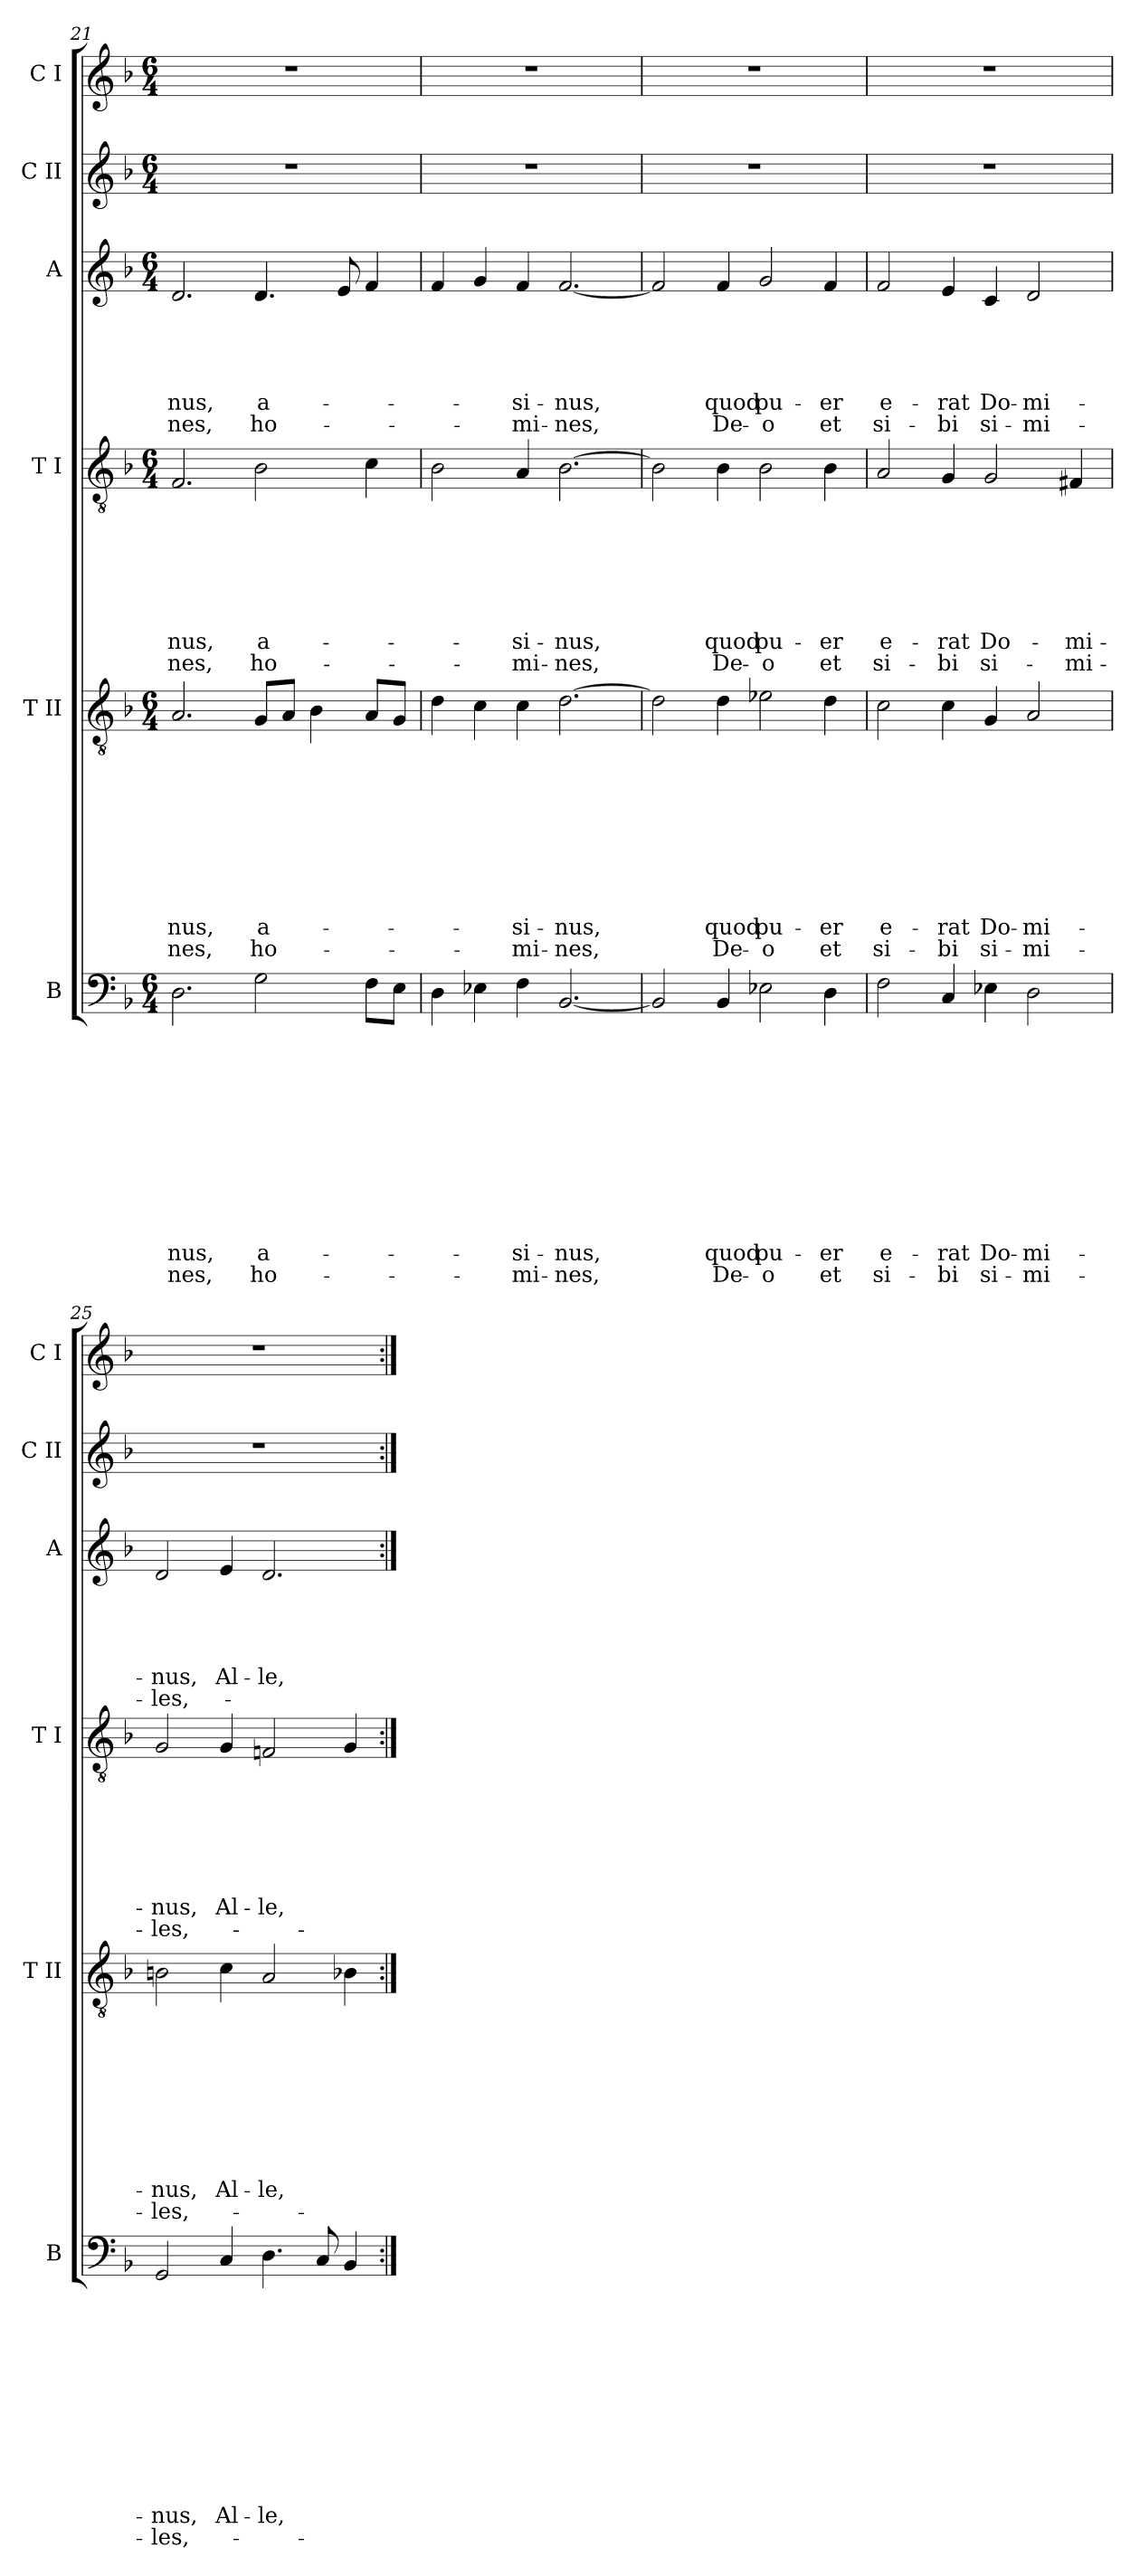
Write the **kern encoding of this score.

**kern	**text	**text	**text	**text	**text	**text	**text	**text	**text	**text	**text	**text	**kern	**text	**text	**text	**text	**text	**text	**text	**text	**text	**text	**kern	**text	**text	**text	**text	**text	**text	**text	**text	**kern	**text	**text	**text	**text	**text	**text	**kern	**kern
*part6	*part6	*part6	*part6	*part6	*part6	*part6	*part6	*part6	*part6	*part6	*part6	*part6	*part5	*part5	*part5	*part5	*part5	*part5	*part5	*part5	*part5	*part5	*part5	*part4	*part4	*part4	*part4	*part4	*part4	*part4	*part4	*part4	*part3	*part3	*part3	*part3	*part3	*part3	*part3	*part2	*part1
*staff6	*staff6	*staff6	*staff6	*staff6	*staff6	*staff6	*staff6	*staff6	*staff6	*staff6	*staff6	*staff6	*staff5	*staff5	*staff5	*staff5	*staff5	*staff5	*staff5	*staff5	*staff5	*staff5	*staff5	*staff4	*staff4	*staff4	*staff4	*staff4	*staff4	*staff4	*staff4	*staff4	*staff3	*staff3	*staff3	*staff3	*staff3	*staff3	*staff3	*staff2	*staff1
*I"B	*	*	*	*	*	*	*	*	*	*	*	*	*I"T II	*	*	*	*	*	*	*	*	*	*	*I"T I	*	*	*	*	*	*	*	*	*I"A	*	*	*	*	*	*	*I"C II	*I"C I
*I'B	*	*	*	*	*	*	*	*	*	*	*	*	*I'T II	*	*	*	*	*	*	*	*	*	*	*I'T I	*	*	*	*	*	*	*	*	*I'A	*	*	*	*	*	*	*I'C II	*I'C I
*clefF4	*	*	*	*	*	*	*	*	*	*	*	*	*clefGv2	*	*	*	*	*	*	*	*	*	*	*clefGv2	*	*	*	*	*	*	*	*	*clefG2	*	*	*	*	*	*	*clefG2	*clefG2
*k[b-]	*	*	*	*	*	*	*	*	*	*	*	*	*k[b-]	*	*	*	*	*	*	*	*	*	*	*k[b-]	*	*	*	*	*	*	*	*	*k[b-]	*	*	*	*	*	*	*k[b-]	*k[b-]
*F:	*	*	*	*	*	*	*	*	*	*	*	*	*F:	*	*	*	*	*	*	*	*	*	*	*F:	*	*	*	*	*	*	*	*	*F:	*	*	*	*	*	*	*F:	*F:
*M6/4	*	*	*	*	*	*	*	*	*	*	*	*	*M6/4	*	*	*	*	*	*	*	*	*	*	*M6/4	*	*	*	*	*	*	*	*	*M6/4	*	*	*	*	*	*	*M6/4	*M6/4
=21	=21	=21	=21	=21	=21	=21	=21	=21	=21	=21	=21	=21	=21	=21	=21	=21	=21	=21	=21	=21	=21	=21	=21	=21	=21	=21	=21	=21	=21	=21	=21	=21	=21	=21	=21	=21	=21	=21	=21	=21	=21
!	!	!	!	!	!	!	!	!	!	!	!LO:LY:b	!LO:LY:b	!	!	!	!	!	!	!	!	!	!LO:LY:b	!LO:LY:b	!	!	!	!	!	!	!	!LO:LY:b	!LO:LY:b	!	!	!	!	!	!LO:LY:b	!LO:LY:b	!	!
2.D\	.	.	.	.	.	.	.	.	.	.	-nus,	-nes,	2.A/	.	.	.	.	.	.	.	.	-nus,	-nes,	2.F/	.	.	.	.	.	.	-nus,	-nes,	2.d/	.	.	.	.	-nus,	-nes,	1.r	1.r
!	!	!	!	!	!	!	!	!	!	!	!LO:LY:b	!LO:LY:b	!	!	!	!	!	!	!	!	!	!LO:LY:b	!LO:LY:b	!	!	!	!	!	!	!	!LO:LY:b	!LO:LY:b	!	!	!	!	!	!LO:LY:b	!LO:LY:b	!	!
2G\	.	.	.	.	.	.	.	.	.	.	a-	ho-	8G/L	.	.	.	.	.	.	.	.	a-	ho-	2B-\	.	.	.	.	.	.	a-	ho-	4.d/	.	.	.	.	a-	ho-	.	.
.	.	.	.	.	.	.	.	.	.	.	.	.	8A/J	.	.	.	.	.	.	.	.	.	.	.	.	.	.	.	.	.	.	.	.	.	.	.	.	.	.	.	.
.	.	.	.	.	.	.	.	.	.	.	.	.	4B-\	.	.	.	.	.	.	.	.	.	.	.	.	.	.	.	.	.	.	.	.	.	.	.	.	.	.	.	.
.	.	.	.	.	.	.	.	.	.	.	.	.	.	.	.	.	.	.	.	.	.	.	.	.	.	.	.	.	.	.	.	.	8e/	.	.	.	.	.	.	.	.
8F\L	.	.	.	.	.	.	.	.	.	.	.	.	8A/L	.	.	.	.	.	.	.	.	.	.	4c\	.	.	.	.	.	.	.	.	4f/	.	.	.	.	.	.	.	.
8E\J	.	.	.	.	.	.	.	.	.	.	.	.	8G/J	.	.	.	.	.	.	.	.	.	.	.	.	.	.	.	.	.	.	.	.	.	.	.	.	.	.	.	.
=22	=22	=22	=22	=22	=22	=22	=22	=22	=22	=22	=22	=22	=22	=22	=22	=22	=22	=22	=22	=22	=22	=22	=22	=22	=22	=22	=22	=22	=22	=22	=22	=22	=22	=22	=22	=22	=22	=22	=22	=22	=22
4D\	.	.	.	.	.	.	.	.	.	.	.	.	4d\	.	.	.	.	.	.	.	.	.	.	2B-\	.	.	.	.	.	.	.	.	4f/	.	.	.	.	.	.	1.r	1.r
4E-X\	.	.	.	.	.	.	.	.	.	.	.	.	4c\	.	.	.	.	.	.	.	.	.	.	.	.	.	.	.	.	.	.	.	4g/	.	.	.	.	.	.	.	.
!	!	!	!	!	!	!	!	!	!	!	!LO:LY:b	!LO:LY:b	!	!	!	!	!	!	!	!	!	!LO:LY:b	!LO:LY:b	!	!	!	!	!	!	!	!LO:LY:b	!LO:LY:b	!	!	!	!	!	!LO:LY:b	!LO:LY:b	!	!
4F\	.	.	.	.	.	.	.	.	.	.	-si-	-mi-	4c\	.	.	.	.	.	.	.	.	-si-	-mi-	4A/	.	.	.	.	.	.	-si-	-mi-	4f/	.	.	.	.	-si-	-mi-	.	.
!	!	!	!	!	!	!	!	!	!	!	!LO:LY:b	!LO:LY:b	!	!	!	!	!	!	!	!	!	!LO:LY:b	!LO:LY:b	!	!	!	!	!	!	!	!LO:LY:b	!LO:LY:b	!	!	!	!	!	!LO:LY:b	!LO:LY:b	!	!
[<2.BB-/	.	.	.	.	.	.	.	.	.	.	-nus,	-nes,	[>2.d\	.	.	.	.	.	.	.	.	-nus,	-nes,	[>2.B-\	.	.	.	.	.	.	-nus,	-nes,	[<2.f/	.	.	.	.	-nus,	-nes,	.	.
=23	=23	=23	=23	=23	=23	=23	=23	=23	=23	=23	=23	=23	=23	=23	=23	=23	=23	=23	=23	=23	=23	=23	=23	=23	=23	=23	=23	=23	=23	=23	=23	=23	=23	=23	=23	=23	=23	=23	=23	=23	=23
2BB-/]	.	.	.	.	.	.	.	.	.	.	.	.	2d\]	.	.	.	.	.	.	.	.	.	.	2B-\]	.	.	.	.	.	.	.	.	2f/]	.	.	.	.	.	.	1.r	1.r
!	!	!	!	!	!	!	!	!	!	!	!LO:LY:b	!LO:LY:b	!	!	!	!	!	!	!	!	!	!LO:LY:b	!LO:LY:b	!	!	!	!	!	!	!	!LO:LY:b	!LO:LY:b	!	!	!	!	!	!LO:LY:b	!LO:LY:b	!	!
4BB-/	.	.	.	.	.	.	.	.	.	.	quod	De-	4d\	.	.	.	.	.	.	.	.	quod	De-	4B-\	.	.	.	.	.	.	quod	De-	4f/	.	.	.	.	quod	De-	.	.
!	!	!	!	!	!	!	!	!	!	!	!LO:LY:b	!LO:LY:b	!	!	!	!	!	!	!	!	!	!LO:LY:b	!LO:LY:b	!	!	!	!	!	!	!	!LO:LY:b	!LO:LY:b	!	!	!	!	!	!LO:LY:b	!LO:LY:b	!	!
2E-X\	.	.	.	.	.	.	.	.	.	.	pu-	-o	2e-X\	.	.	.	.	.	.	.	.	pu-	-o	2B-\	.	.	.	.	.	.	pu-	-o	2g/	.	.	.	.	pu-	-o	.	.
!	!	!	!	!	!	!	!	!	!	!	!LO:LY:b	!LO:LY:b	!	!	!	!	!	!	!	!	!	!LO:LY:b	!LO:LY:b	!	!	!	!	!	!	!	!LO:LY:b	!LO:LY:b	!	!	!	!	!	!LO:LY:b	!LO:LY:b	!	!
4D\	.	.	.	.	.	.	.	.	.	.	-er	et	4d\	.	.	.	.	.	.	.	.	-er	et	4B-\	.	.	.	.	.	.	-er	et	4f/	.	.	.	.	-er	et	.	.
=24	=24	=24	=24	=24	=24	=24	=24	=24	=24	=24	=24	=24	=24	=24	=24	=24	=24	=24	=24	=24	=24	=24	=24	=24	=24	=24	=24	=24	=24	=24	=24	=24	=24	=24	=24	=24	=24	=24	=24	=24	=24
!	!	!	!	!	!	!	!	!	!	!	!LO:LY:b	!LO:LY:b	!	!	!	!	!	!	!	!	!	!LO:LY:b	!LO:LY:b	!	!	!	!	!	!	!	!LO:LY:b	!LO:LY:b	!	!	!	!	!	!LO:LY:b	!LO:LY:b	!	!
2F\	.	.	.	.	.	.	.	.	.	.	e-	si-	2c\	.	.	.	.	.	.	.	.	e-	si-	2A/	.	.	.	.	.	.	e-	si-	2f/	.	.	.	.	e-	si-	1.r	1.r
!	!	!	!	!	!	!	!	!	!	!	!LO:LY:b	!LO:LY:b	!	!	!	!	!	!	!	!	!	!LO:LY:b	!LO:LY:b	!	!	!	!	!	!	!	!LO:LY:b	!LO:LY:b	!	!	!	!	!	!LO:LY:b	!LO:LY:b	!	!
4C/	.	.	.	.	.	.	.	.	.	.	-rat	-bi	4c\	.	.	.	.	.	.	.	.	-rat	-bi	4G/	.	.	.	.	.	.	-rat	-bi	4e/	.	.	.	.	-rat	-bi	.	.
!	!	!	!	!	!	!	!	!	!	!	!LO:LY:b	!LO:LY:b	!	!	!	!	!	!	!	!	!	!LO:LY:b	!LO:LY:b	!	!	!	!	!	!	!	!LO:LY:b	!LO:LY:b	!	!	!	!	!	!LO:LY:b	!LO:LY:b	!	!
4E-X\	.	.	.	.	.	.	.	.	.	.	Do-	si-	4G/	.	.	.	.	.	.	.	.	Do-	si-	2G/	.	.	.	.	.	.	Do-	si-	4c/	.	.	.	.	Do-	si-	.	.
!	!	!	!	!	!	!	!	!	!	!	!LO:LY:b	!LO:LY:b	!	!	!	!	!	!	!	!	!	!LO:LY:b	!LO:LY:b	!	!	!	!	!	!	!	!	!	!	!	!	!	!	!LO:LY:b	!LO:LY:b	!	!
2D\	.	.	.	.	.	.	.	.	.	.	-mi-	-mi-	2A/	.	.	.	.	.	.	.	.	-mi-	-mi-	.	.	.	.	.	.	.	.	.	2d/	.	.	.	.	-mi-	-mi-	.	.
!	!	!	!	!	!	!	!	!	!	!	!	!	!	!	!	!	!	!	!	!	!	!	!	!	!	!	!	!	!	!	!LO:LY:b	!LO:LY:b	!	!	!	!	!	!	!	!	!
.	.	.	.	.	.	.	.	.	.	.	.	.	.	.	.	.	.	.	.	.	.	.	.	4F#X/	.	.	.	.	.	.	-mi-	-mi-	.	.	.	.	.	.	.	.	.
!!LO:LB:g=z
=25	=25	=25	=25	=25	=25	=25	=25	=25	=25	=25	=25	=25	=25	=25	=25	=25	=25	=25	=25	=25	=25	=25	=25	=25	=25	=25	=25	=25	=25	=25	=25	=25	=25	=25	=25	=25	=25	=25	=25	=25	=25
!	!	!	!	!	!	!	!	!	!	!	!LO:LY:b	!LO:LY:b	!	!	!	!	!	!	!	!	!	!LO:LY:b	!LO:LY:b	!	!	!	!	!	!	!	!LO:LY:b	!LO:LY:b	!	!	!	!	!	!LO:LY:b	!LO:LY:b	!	!
2GG/	.	.	.	.	.	.	.	.	.	.	-nus,	-les,-	2Bn\	.	.	.	.	.	.	.	.	-nus,	-les,-	2G/	.	.	.	.	.	.	-nus,	-les,-	2d/	.	.	.	.	-nus,	-les,-	1.r	1.r
!	!	!	!	!	!	!	!	!	!	!	!LO:LY:b	!	!	!	!	!	!	!	!	!	!	!LO:LY:b	!	!	!	!	!	!	!	!	!LO:LY:b	!	!	!	!	!	!	!LO:LY:b	!	!	!
4C/	.	.	.	.	.	.	.	.	.	.	Al-	.	4c\	.	.	.	.	.	.	.	.	Al-	.	4G/	.	.	.	.	.	.	Al-	.	4e/	.	.	.	.	Al-	.	.	.
!	!	!	!	!	!	!	!	!	!	!	!LO:LY:b	!	!	!	!	!	!	!	!	!	!	!LO:LY:b	!	!	!	!	!	!	!	!	!LO:LY:b	!	!	!	!	!	!	!LO:LY:b	!	!	!
4.D\	.	.	.	.	.	.	.	.	.	.	-le,	.	2A/	.	.	.	.	.	.	.	.	-le,	.	2Fni/	.	.	.	.	.	.	-le,	.	2.d/	.	.	.	.	-le,	.	.	.
8C/	.	.	.	.	.	.	.	.	.	.	.	.	.	.	.	.	.	.	.	.	.	.	.	.	.	.	.	.	.	.	.	.	.	.	.	.	.	.	.	.	.
4BB-/	.	.	.	.	.	.	.	.	.	.	.	.	4B-i\	.	.	.	.	.	.	.	.	.	.	4G/	.	.	.	.	.	.	.	.	.	.	.	.	.	.	.	.	.
=:|!	=:|!	=:|!	=:|!	=:|!	=:|!	=:|!	=:|!	=:|!	=:|!	=:|!	=:|!	=:|!	=:|!	=:|!	=:|!	=:|!	=:|!	=:|!	=:|!	=:|!	=:|!	=:|!	=:|!	=:|!	=:|!	=:|!	=:|!	=:|!	=:|!	=:|!	=:|!	=:|!	=:|!	=:|!	=:|!	=:|!	=:|!	=:|!	=:|!	=:|!	=:|!
*-	*-	*-	*-	*-	*-	*-	*-	*-	*-	*-	*-	*-	*-	*-	*-	*-	*-	*-	*-	*-	*-	*-	*-	*-	*-	*-	*-	*-	*-	*-	*-	*-	*-	*-	*-	*-	*-	*-	*-	*-	*-
